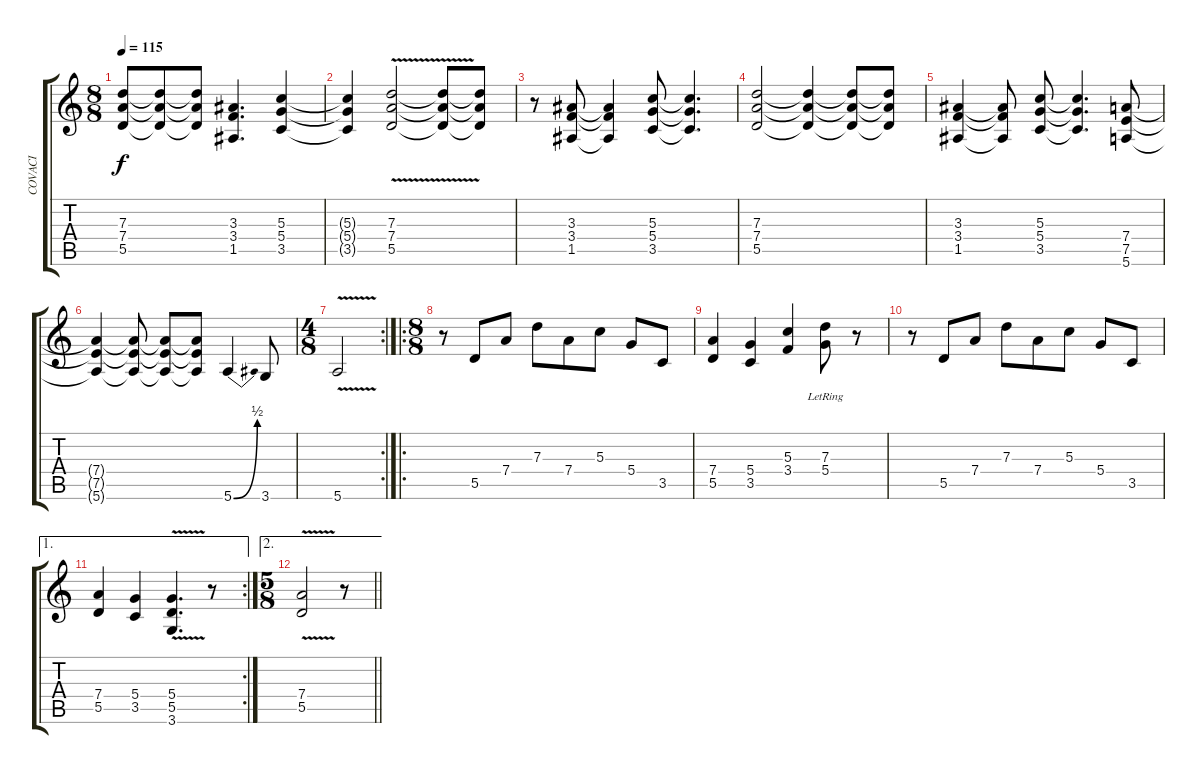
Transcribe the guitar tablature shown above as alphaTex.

\track ("COVACI" "COVACI") {instrument distortionguitar}
\staff {score tabs}
\tuning (E4 B3 G3 D3 A2 E2) {hide}
\ts (8 8)
\tempo 115
\clef g2
\ks c
(7.3{t} 7.4{t} 5.5{t}).8{dy f} (7.3{t} 7.4{t} 5.5{t}).8 (7.3{t} 7.4{t} 5.5{t}).8 (3.3 3.4 1.5).4{d} (5.3 5.4 3.5).4 |
(5.3{t} 5.4{t} 3.5{t}).4 (7.3{v} 7.4 5.5).2 (7.3{t} 7.4{t} 5.5{t}).8 (7.3{t} 7.4{t} 5.5{t}).8 |
r.8 (3.3 3.4 1.5).8 (3.3{t} 3.4{t} 1.5{t}).4 (5.3 5.4 3.5).8 (5.3{t} 5.4{t} 3.5{t}).4{d} |
(7.3 7.4 5.5).2 (7.3{t} 7.4{t} 5.5{t}).4 (7.3{t} 7.4{t} 5.5{t}).8 (7.3{t} 7.4{t} 5.5{t}).8 |
(3.3 3.4 1.5).4 (3.3{t} 3.4{t} 1.5{t}).8 (5.3 5.4 3.5).8 (5.3{t} 5.4{t} 3.5{t}).4{d} (7.4 7.5 5.6).8 |
(7.4{t} 7.5{t} 5.6{t}).4 (7.4{t} 7.5{t} 5.6{t}).8 (7.4{t} 7.5{t} 5.6{t}).8 (7.4{t} 7.5{t} 5.6{t}).8 5.6{be (bend 0 0 60 2)}.4 3.6.8 |
\rc 2
\ts (4 8)
5.6{v}.2 |
\ro
\ts (8 8)
r.8 5.5.8 7.4.8 7.3.8 7.4.8 5.3.8 5.4.8 3.5.8 |
(7.4 5.5).4 (5.4 3.5).4 (5.3 3.4).4 (7.3{lr} 5.4).8 r.8 |
r.8 5.5.8 7.4.8 7.3.8 7.4.8 5.3.8 5.4.8 3.5.8 |
\ae 1
\rc 2
(7.4 5.5).4 (5.4 3.5).4 (5.4{v} 5.5{v} 3.6).4{d} r.8 |
\ae 2
\ts (5 8)
\barLineRight lightlight
(7.4{v} 5.5).2 r.8
